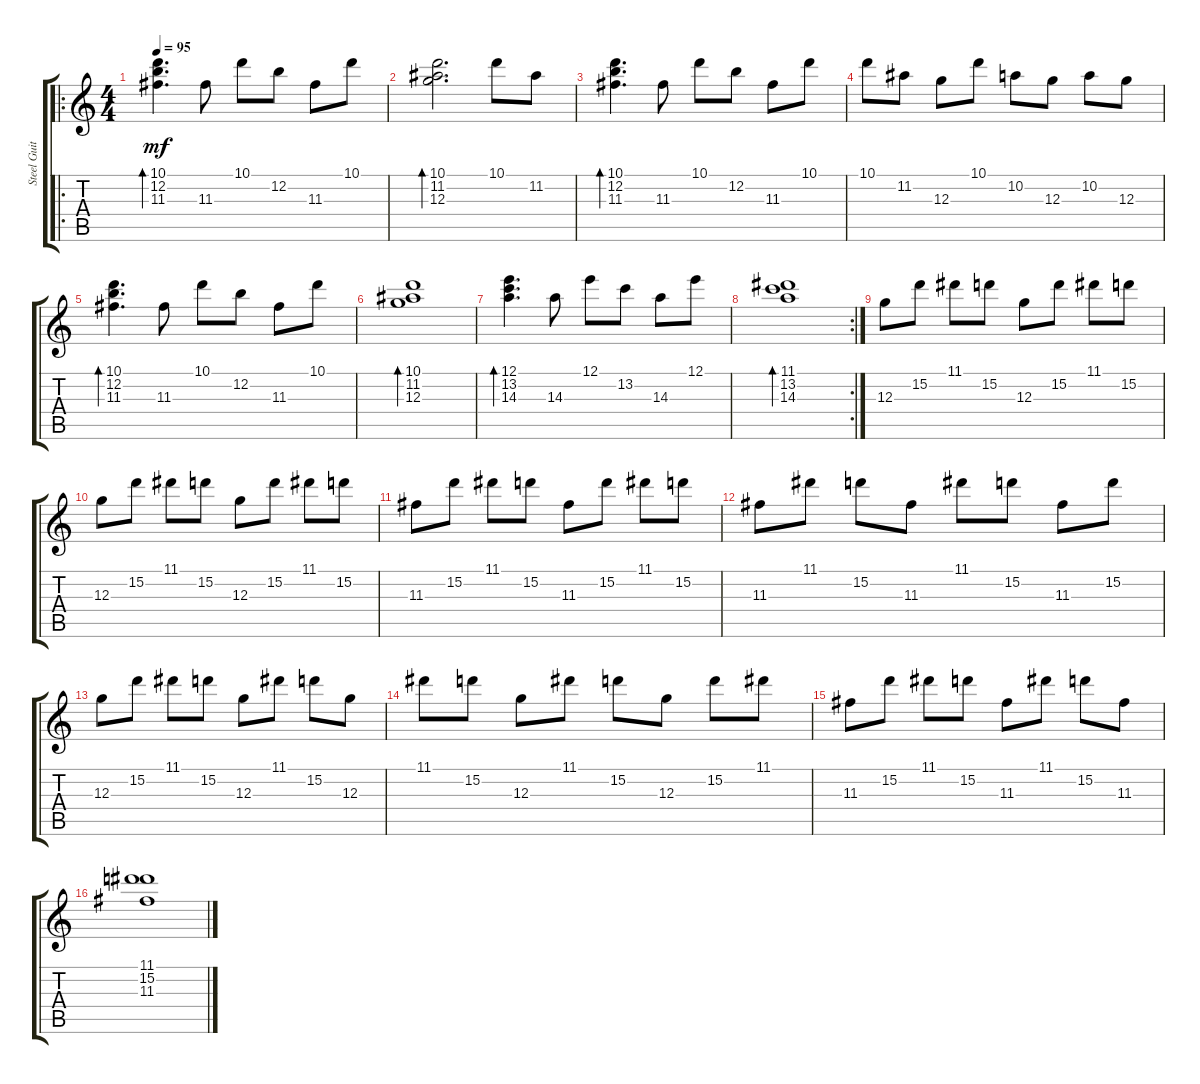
\track ("Steel Guitar" "Steel Guit") {instrument acousticguitarsteel}
\staff {score tabs}
\tuning (E4 B3 G3 D3 A2 E2) {hide}
\ro
\ts (4 4)
\tempo 95
\clef g2
\ks c
(10.1 12.2 11.3).4{d bd 120 dy mf instrument acousticguitarsteel} 11.3.8 10.1.8 12.2.8 11.3.8 10.1.8 |
(10.1 11.2 12.3).2{d bd 120} 10.1.8 11.2.8 |
(10.1 12.2 11.3).4{d bd 120} 11.3.8 10.1.8 12.2.8 11.3.8 10.1.8 |
10.1.8 11.2.8 12.3.8 10.1.8 10.2.8 12.3.8 10.2.8 12.3.8 |
(10.1 12.2 11.3).4{d bd 120} 11.3.8 10.1.8 12.2.8 11.3.8 10.1.8 |
(10.1 11.2 12.3).1{bd 120} |
(12.1 13.2 14.3).4{d bd 120} 14.3.8 12.1.8 13.2.8 14.3.8 12.1.8 |
\rc 2
(11.1 13.2 14.3).1{bd 120} |
12.3.8 15.2.8 11.1.8 15.2.8 12.3.8 15.2.8 11.1.8 15.2.8 |
12.3.8 15.2.8 11.1.8 15.2.8 12.3.8 15.2.8 11.1.8 15.2.8 |
11.3.8 15.2.8 11.1.8 15.2.8 11.3.8 15.2.8 11.1.8 15.2.8 |
11.3.8 11.1.8 15.2.8 11.3.8 11.1.8 15.2.8 11.3.8 15.2.8 |
12.3.8 15.2.8 11.1.8 15.2.8 12.3.8 11.1.8 15.2.8 12.3.8 |
11.1.8 15.2.8 12.3.8 11.1.8 15.2.8 12.3.8 15.2.8 11.1.8 |
11.3.8 15.2.8 11.1.8 15.2.8 11.3.8 11.1.8 15.2.8 11.3.8 |
(11.1 15.2 11.3).1
